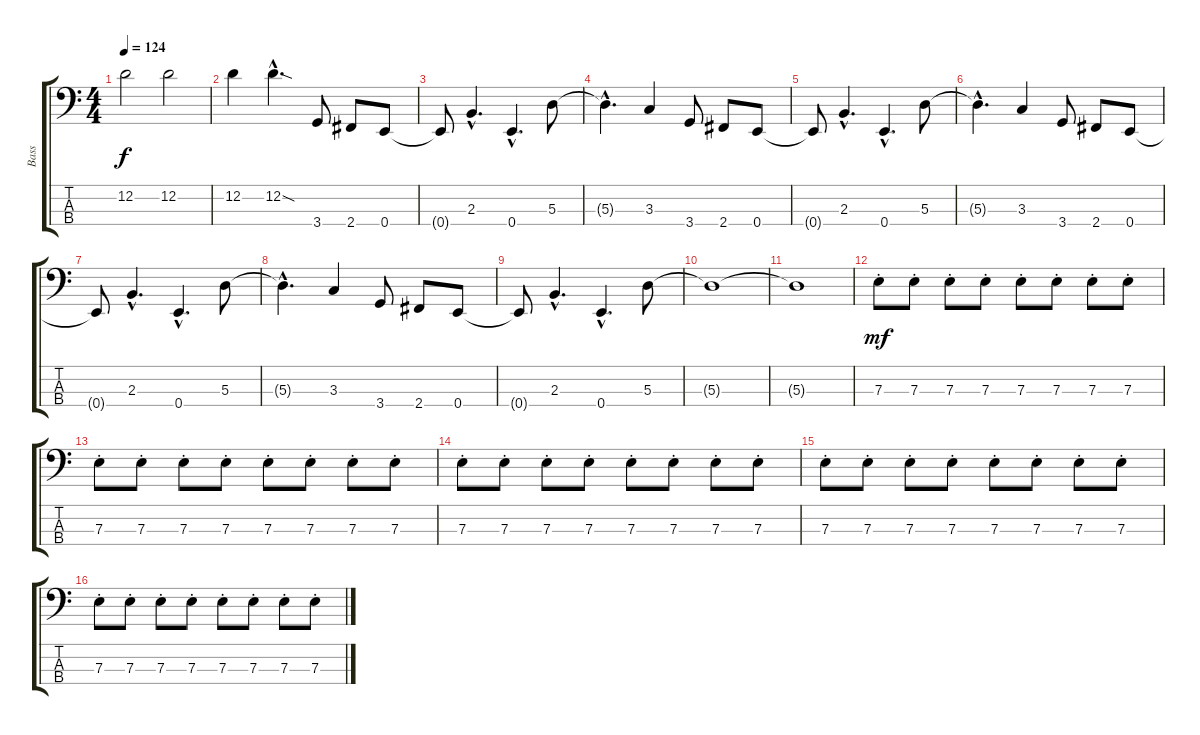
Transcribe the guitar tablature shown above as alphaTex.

\track ("Bass" "Bass") {instrument electricbassfinger}
\staff {score tabs}
\tuning (G2 D2 A1 E1) {hide}
\ts (4 4)
\tempo 124
\clef f4
\ks c
12.2.2{dy f} 12.2.2 |
12.2.4 12.2{sod hac}.4{d} 3.4.8 2.4.8 0.4.8 |
0.4{t}.8 2.3{hac}.4{d} 0.4{hac}.4{d} 5.3.8 |
5.3{hac t}.4{d} 3.3.4 3.4.8 2.4.8 0.4.8 |
0.4{t}.8 2.3{hac}.4{d} 0.4{hac}.4{d} 5.3.8 |
5.3{hac t}.4{d} 3.3.4 3.4.8 2.4.8 0.4.8 |
0.4{t}.8 2.3{hac}.4{d} 0.4{hac}.4{d} 5.3.8 |
5.3{hac t}.4{d} 3.3.4 3.4.8 2.4.8 0.4.8 |
0.4{t}.8 2.3{hac}.4{d} 0.4{hac}.4{d} 5.3.8 |
5.3{t}.1 |
5.3{t}.1 |
7.3{st}.8{dy mf} 7.3{st}.8 7.3{st}.8 7.3{st}.8 7.3{st}.8 7.3{st}.8 7.3{st}.8 7.3{st}.8 |
7.3{st}.8 7.3{st}.8 7.3{st}.8 7.3{st}.8 7.3{st}.8 7.3{st}.8 7.3{st}.8 7.3{st}.8 |
7.3{st}.8 7.3{st}.8 7.3{st}.8 7.3{st}.8 7.3{st}.8 7.3{st}.8 7.3{st}.8 7.3{st}.8 |
7.3{st}.8 7.3{st}.8 7.3{st}.8 7.3{st}.8 7.3{st}.8 7.3{st}.8 7.3{st}.8 7.3{st}.8 |
7.3{st}.8 7.3{st}.8 7.3{st}.8 7.3{st}.8 7.3{st}.8 7.3{st}.8 7.3{st}.8 7.3{st}.8
